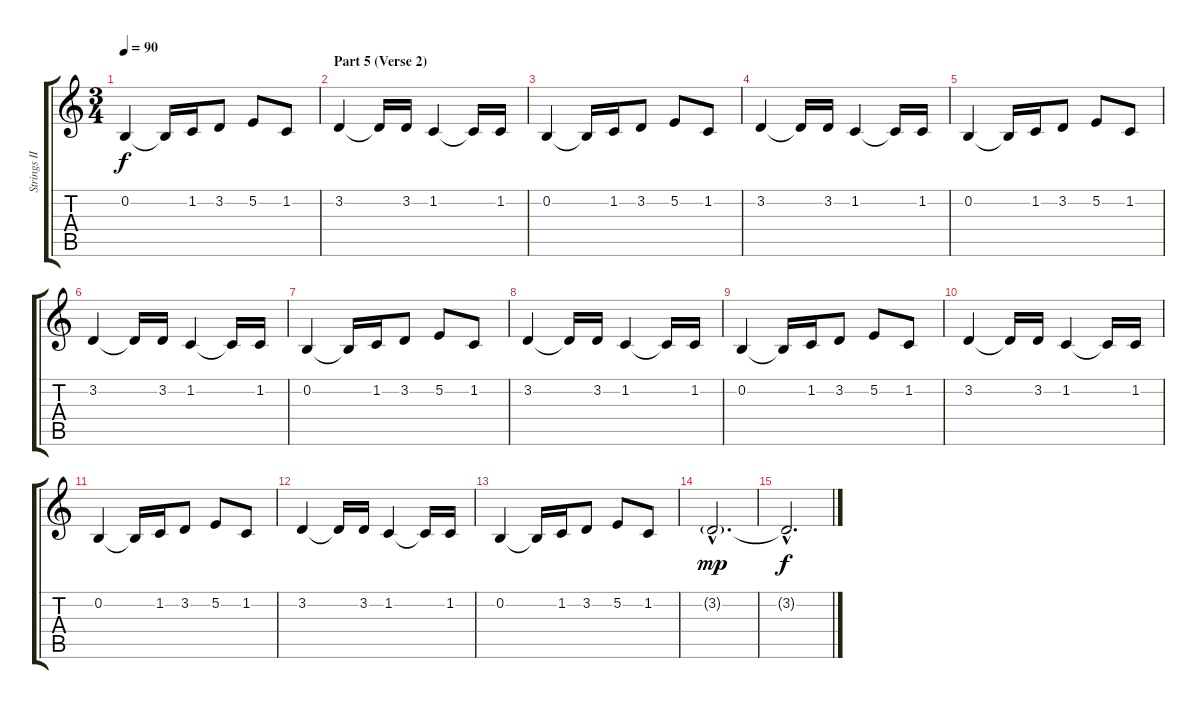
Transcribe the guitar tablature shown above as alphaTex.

\track ("Strings II" "Strings II") {instrument stringensemble1}
\staff {score tabs}
\tuning (E4 B3 G3 D3 A2 E2) {hide}
\ts (3 4)
\tempo 90
\clef g2
\ks c
0.2.4{dy f} 0.2{t}.16 1.2.16 3.2.8 5.2.8 1.2.8 |
\section ("" "Part 5 (Verse 2)")
3.2.4 3.2{t}.16 3.2.16 1.2.4 1.2{t}.16 1.2.16 |
0.2.4 0.2{t}.16 1.2.16 3.2.8 5.2.8 1.2.8 |
3.2.4 3.2{t}.16 3.2.16 1.2.4 1.2{t}.16 1.2.16 |
0.2.4 0.2{t}.16 1.2.16 3.2.8 5.2.8 1.2.8 |
3.2.4 3.2{t}.16 3.2.16 1.2.4 1.2{t}.16 1.2.16 |
0.2.4 0.2{t}.16 1.2.16 3.2.8 5.2.8 1.2.8 |
3.2.4 3.2{t}.16 3.2.16 1.2.4 1.2{t}.16 1.2.16 |
0.2.4 0.2{t}.16 1.2.16 3.2.8 5.2.8 1.2.8 |
3.2.4 3.2{t}.16 3.2.16 1.2.4 1.2{t}.16 1.2.16 |
0.2.4 0.2{t}.16 1.2.16 3.2.8 5.2.8 1.2.8 |
3.2.4 3.2{t}.16 3.2.16 1.2.4 1.2{t}.16 1.2.16 |
0.2.4 0.2{t}.16 1.2.16 3.2.8 5.2.8 1.2.8 |
3.2{g hac}.2{d dy mp} |
3.2{hac t}.2{d dy f}
